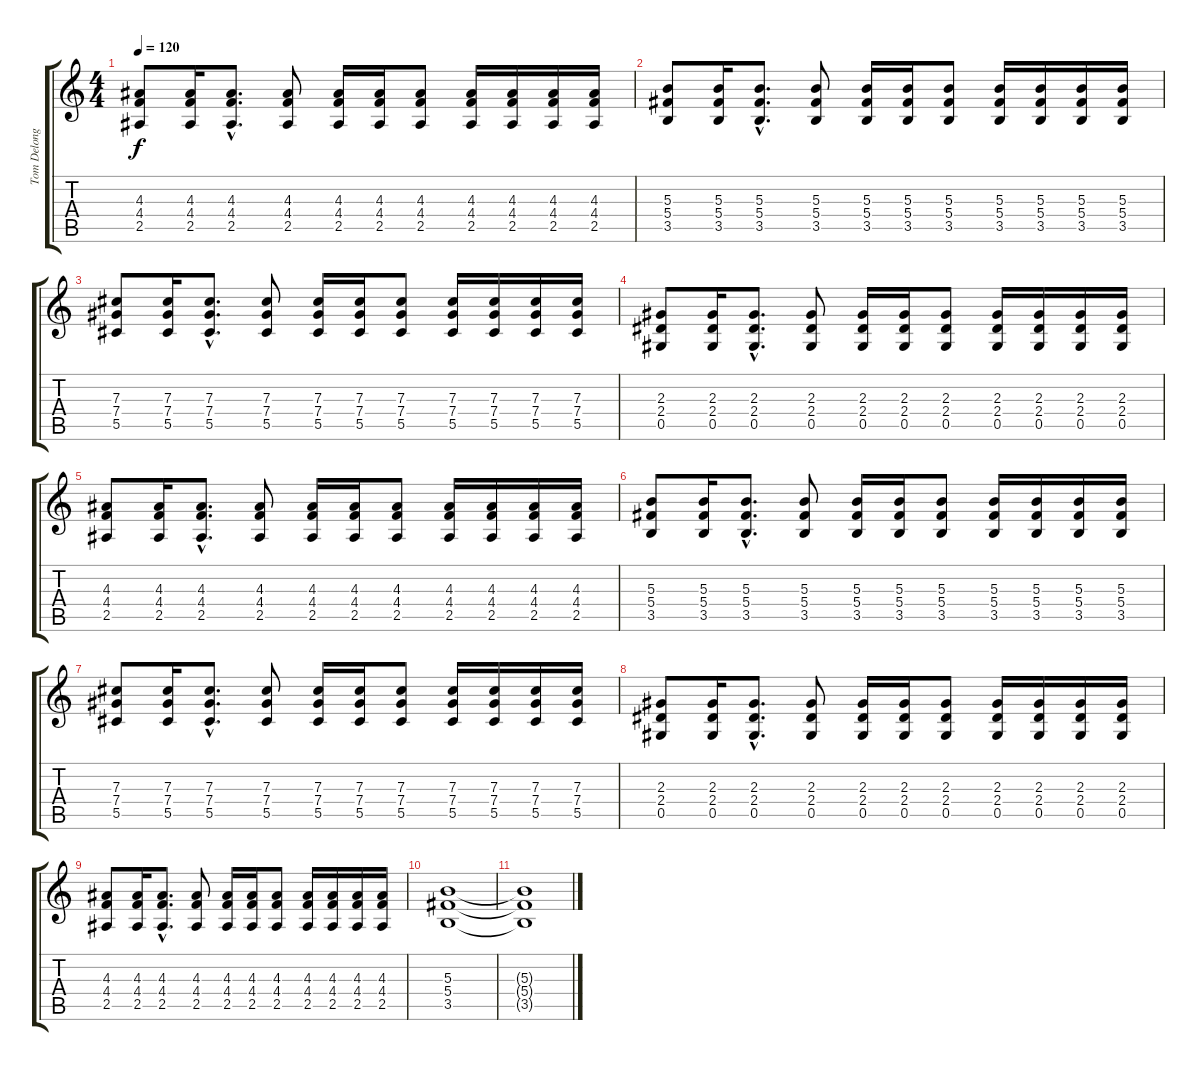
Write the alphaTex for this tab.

\track ("Tom Delonge 2" "Tom Delong") {instrument overdrivenguitar}
\staff {score tabs}
\tuning (Eb4 Bb3 Gb3 Db3 Ab2 Eb2) {hide}
\ts (4 4)
\tempo 120
\clef g2
\ks c
(4.3 4.4 2.5).8{dy f} (4.3 4.4 2.5).16 (4.3{hac} 4.4{hac} 2.5{hac}).8{d} (4.3 4.4 2.5).8 (4.3 4.4 2.5).16 (4.3 4.4 2.5).16 (4.3 4.4 2.5).8 (4.3 4.4 2.5).16 (4.3 4.4 2.5).16 (4.3 4.4 2.5).16 (4.3 4.4 2.5).16 |
(5.3 5.4 3.5).8{instrument distortionguitar} (5.3 5.4 3.5).16 (5.3{hac} 5.4{hac} 3.5{hac}).8{d} (5.3 5.4 3.5).8 (5.3 5.4 3.5).16 (5.3 5.4 3.5).16 (5.3 5.4 3.5).8 (5.3 5.4 3.5).16 (5.3 5.4 3.5).16 (5.3 5.4 3.5).16 (5.3 5.4 3.5).16 |
(7.3 7.4 5.5).8 (7.3 7.4 5.5).16 (7.3{hac} 7.4{hac} 5.5{hac}).8{d} (7.3 7.4 5.5).8 (7.3 7.4 5.5).16 (7.3 7.4 5.5).16 (7.3 7.4 5.5).8 (7.3 7.4 5.5).16 (7.3 7.4 5.5).16 (7.3 7.4 5.5).16 (7.3 7.4 5.5).16 |
(2.3 2.4 0.5).8 (2.3 2.4 0.5).16 (2.3{hac} 2.4{hac} 0.5{hac}).8{d} (2.3 2.4 0.5).8 (2.3 2.4 0.5).16 (2.3 2.4 0.5).16 (2.3 2.4 0.5).8 (2.3 2.4 0.5).16 (2.3 2.4 0.5).16 (2.3 2.4 0.5).16 (2.3 2.4 0.5).16 |
(4.3 4.4 2.5).8 (4.3 4.4 2.5).16 (4.3{hac} 4.4{hac} 2.5{hac}).8{d} (4.3 4.4 2.5).8 (4.3 4.4 2.5).16 (4.3 4.4 2.5).16 (4.3 4.4 2.5).8 (4.3 4.4 2.5).16 (4.3 4.4 2.5).16 (4.3 4.4 2.5).16 (4.3 4.4 2.5).16 |
(5.3 5.4 3.5).8 (5.3 5.4 3.5).16 (5.3{hac} 5.4{hac} 3.5{hac}).8{d} (5.3 5.4 3.5).8 (5.3 5.4 3.5).16 (5.3 5.4 3.5).16 (5.3 5.4 3.5).8 (5.3 5.4 3.5).16 (5.3 5.4 3.5).16 (5.3 5.4 3.5).16 (5.3 5.4 3.5).16 |
(7.3 7.4 5.5).8 (7.3 7.4 5.5).16 (7.3{hac} 7.4{hac} 5.5{hac}).8{d} (7.3 7.4 5.5).8 (7.3 7.4 5.5).16 (7.3 7.4 5.5).16 (7.3 7.4 5.5).8 (7.3 7.4 5.5).16 (7.3 7.4 5.5).16 (7.3 7.4 5.5).16 (7.3 7.4 5.5).16 |
(2.3 2.4 0.5).8 (2.3 2.4 0.5).16 (2.3{hac} 2.4{hac} 0.5{hac}).8{d} (2.3 2.4 0.5).8 (2.3 2.4 0.5).16 (2.3 2.4 0.5).16 (2.3 2.4 0.5).8 (2.3 2.4 0.5).16 (2.3 2.4 0.5).16 (2.3 2.4 0.5).16 (2.3 2.4 0.5).16 |
(4.3 4.4 2.5).8 (4.3 4.4 2.5).16 (4.3{hac} 4.4{hac} 2.5{hac}).8{d} (4.3 4.4 2.5).8 (4.3 4.4 2.5).16 (4.3 4.4 2.5).16 (4.3 4.4 2.5).8 (4.3 4.4 2.5).16 (4.3 4.4 2.5).16 (4.3 4.4 2.5).16 (4.3 4.4 2.5).16 |
(5.3 5.4 3.5).1 |
(5.3{t} 5.4{t} 3.5{t}).1
